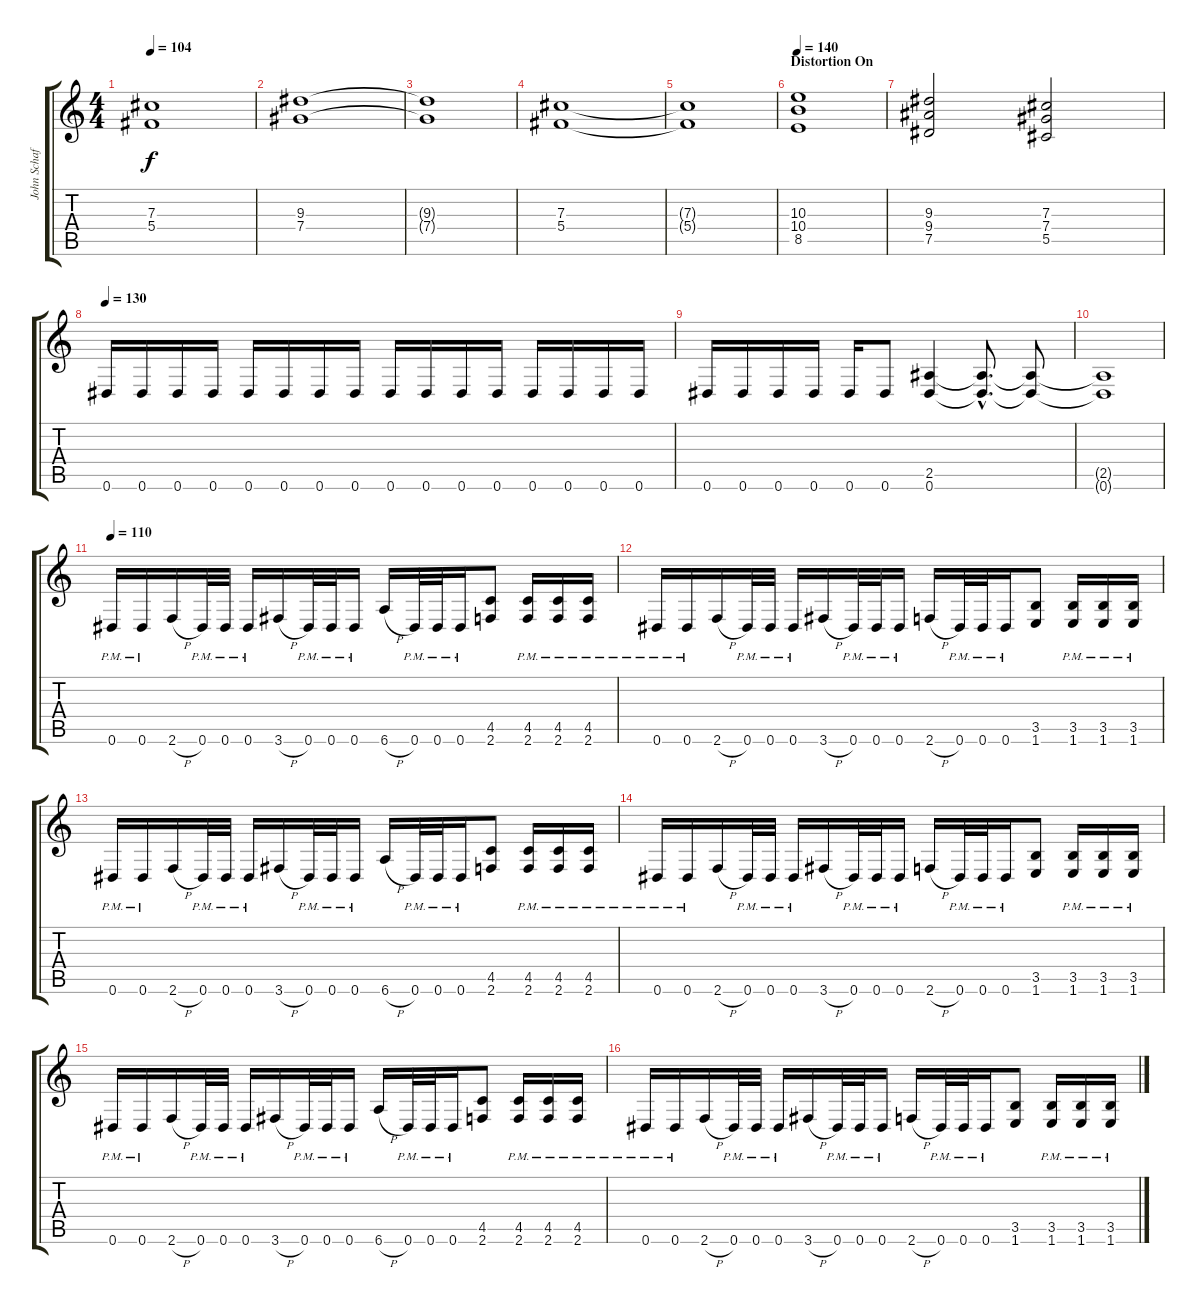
\track ("John Schaffer Distortion" "John Schaf") {instrument distortionguitar}
\staff {score tabs}
\tuning (Eb4 Bb3 Gb3 Db3 Ab2 Eb2) {hide}
\ts (4 4)
\tempo 104
\clef g2
\ks c
(7.3{t} 5.4{t}).1{dy f} |
(9.3 7.4).1 |
(9.3{t} 7.4{t}).1 |
(7.3 5.4).1 |
(7.3{t} 5.4{t}).1 |
\section ("" "Distortion On")
\tempo 140
(10.3 10.4 8.5).1 |
(9.3 9.4 7.5).2 (7.3 7.4 5.5).2 |
\tempo 130
0.6.16 0.6.16 0.6.16 0.6.16 0.6.16 0.6.16 0.6.16 0.6.16 0.6.16 0.6.16 0.6.16 0.6.16 0.6.16 0.6.16 0.6.16 0.6.16 |
0.6.16 0.6.16 0.6.16 0.6.16 0.6.16 0.6.8 (2.5 0.6).4 (2.5{hac t} 0.6{hac t}).8{d} (2.5{t} 0.6{t}).8 |
(2.5{t} 0.6{t}).1 |
\tempo 110
0.6{pm}.16 0.6{pm}.16 2.6{h}.16 0.6{pm}.32 0.6{pm}.32 0.6{pm}.16 3.6{h}.16 0.6{pm}.32 0.6{pm}.32 0.6{pm}.16 6.6{h}.16 0.6{pm}.32 0.6{pm}.32 0.6{pm}.16 (4.5 2.6).8 (4.5{pm} 2.6{pm}).16 (4.5{pm} 2.6{pm}).16 (4.5{pm} 2.6{pm}).16 |
0.6{pm}.16 0.6{pm}.16 2.6{h}.16 0.6{pm}.32 0.6{pm}.32 0.6{pm}.16 3.6{h}.16 0.6{pm}.32 0.6{pm}.32 0.6{pm}.16 2.6{h}.16 0.6{pm}.32 0.6{pm}.32 0.6{pm}.16 (3.5 1.6).8 (3.5{pm} 1.6{pm}).16 (3.5{pm} 1.6{pm}).16 (3.5{pm} 1.6{pm}).16 |
0.6{pm}.16 0.6{pm}.16 2.6{h}.16 0.6{pm}.32 0.6{pm}.32 0.6{pm}.16 3.6{h}.16 0.6{pm}.32 0.6{pm}.32 0.6{pm}.16 6.6{h}.16 0.6{pm}.32 0.6{pm}.32 0.6{pm}.16 (4.5 2.6).8 (4.5{pm} 2.6{pm}).16 (4.5{pm} 2.6{pm}).16 (4.5{pm} 2.6{pm}).16 |
0.6{pm}.16 0.6{pm}.16 2.6{h}.16 0.6{pm}.32 0.6{pm}.32 0.6{pm}.16 3.6{h}.16 0.6{pm}.32 0.6{pm}.32 0.6{pm}.16 2.6{h}.16 0.6{pm}.32 0.6{pm}.32 0.6{pm}.16 (3.5 1.6).8 (3.5{pm} 1.6{pm}).16 (3.5{pm} 1.6{pm}).16 (3.5{pm} 1.6{pm}).16 |
0.6{pm}.16 0.6{pm}.16 2.6{h}.16 0.6{pm}.32 0.6{pm}.32 0.6{pm}.16 3.6{h}.16 0.6{pm}.32 0.6{pm}.32 0.6{pm}.16 6.6{h}.16 0.6{pm}.32 0.6{pm}.32 0.6{pm}.16 (4.5 2.6).8 (4.5{pm} 2.6{pm}).16 (4.5{pm} 2.6{pm}).16 (4.5{pm} 2.6{pm}).16 |
0.6{pm}.16 0.6{pm}.16 2.6{h}.16 0.6{pm}.32 0.6{pm}.32 0.6{pm}.16 3.6{h}.16 0.6{pm}.32 0.6{pm}.32 0.6{pm}.16 2.6{h}.16 0.6{pm}.32 0.6{pm}.32 0.6{pm}.16 (3.5 1.6).8 (3.5{pm} 1.6{pm}).16 (3.5{pm} 1.6{pm}).16 (3.5{pm} 1.6{pm}).16
